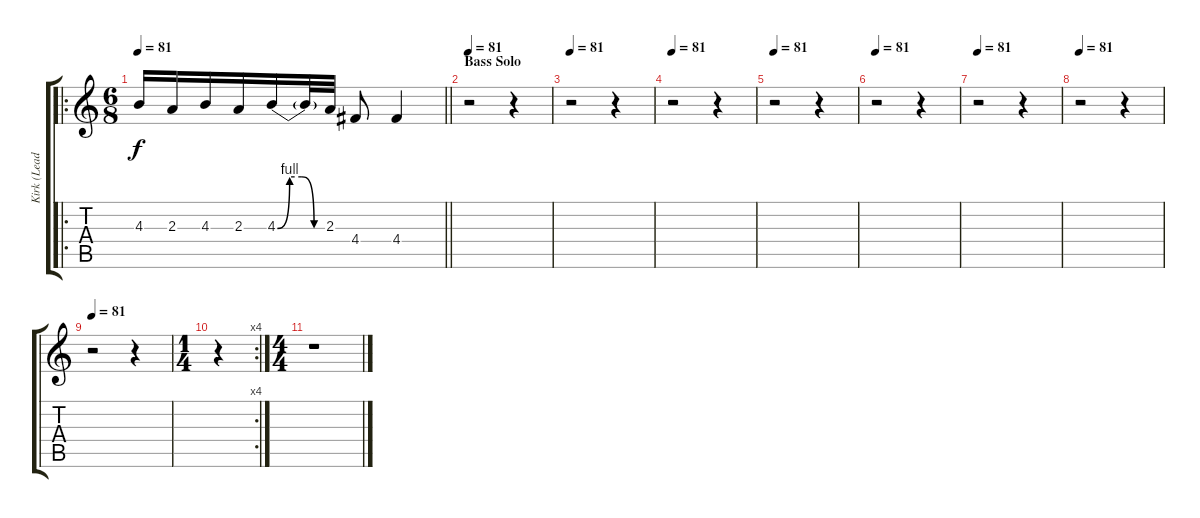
\track ("Kirk (Lead Guitar)" "Kirk (Lead") {instrument distortionguitar}
\staff {score tabs}
\tuning (E4 B3 G3 D3 A2 E2) {hide}
\ro
\ts (6 8)
\tempo 81
\clef g2
\barLineRight lightlight
\ks c
4.3.16{dy f instrument distortionguitar} 2.3.16 4.3.16 2.3.16 4.3{be (custom 0 0 15 4 30 4 45 0 60 0)}.16 4.3{t}.32 2.3.32 4.4.8 4.4.4 |
\section ("" "Bass Solo")
\tempo 81
r.2 r.4 |
\tempo 81
r.2 r.4 |
\tempo 81
r.2 r.4 |
\tempo 81
r.2 r.4 |
\tempo 81
r.2 r.4 |
\tempo 81
r.2 r.4 |
\tempo 81
r.2 r.4 |
\tempo 81
r.2 r.4 |
\rc 4
\ts (1 4)
r.4 |
\ts (4 4)
r.1
